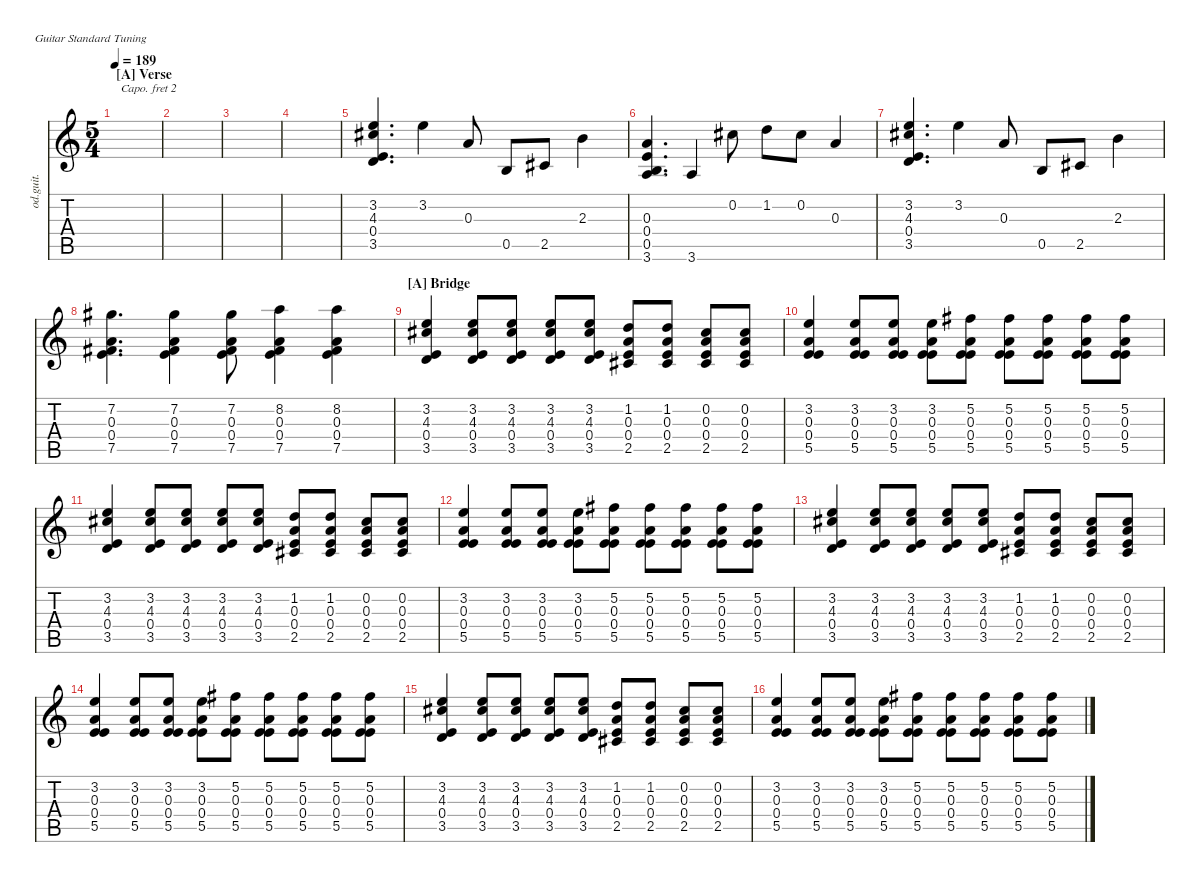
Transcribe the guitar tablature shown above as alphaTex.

\defaultSystemsLayout 4
\hideDynamics
\bracketExtendMode nobrackets
\track ("Overdriven Guitar" "od.guit.") {instrument overdrivenguitar}
\staff {score tabs}
\capo 2
\tuning (E4 B3 G3 D3 A2 E2)
\ts (5 4)
\section ("A" "Verse")
\tempo 189
\clef g2
\ks aminor
|
|
|
|
(3.5 4.3{acc #} 3.2 0.4).4{d} 3.2.4 0.3.8 0.5.8 2.5{acc #}.8 2.3.4 |
(3.6 0.5 0.4 0.3).4{d} 3.6.4 0.2{acc #}.8 1.2.8 0.2{acc #}.8 0.3.4 |
(3.5 4.3{acc #} 3.2 0.4).4{d} 3.2.4 0.3.8 0.5.8 2.5{acc #}.8 2.3.4 |
(7.2{acc #} 0.3 0.4 7.5{acc #}).4{d} (7.2{acc #} 0.3 0.4 7.5{acc #}).4 (7.2{acc #} 0.3 0.4 7.5{acc #}).8 (8.2 0.3 0.4 7.5{acc #}).4 (8.2 0.3 0.4 7.5{acc #}).4 |
\section ("A" "Bridge")
(3.5 0.4 4.3{acc #} 3.2).4 (3.5 0.4 4.3{acc #} 3.2).8 (3.5 0.4 4.3{acc #} 3.2).8 (3.5 0.4 4.3{acc #} 3.2).8 (3.5 0.4 4.3{acc #} 3.2).8 (2.5{acc #} 1.2 0.3 0.4).8 (1.2 0.3 0.4 2.5{acc #}).8 (0.2{acc #} 0.3 0.4 2.5{acc #}).8 (0.2{acc #} 0.3 0.4 2.5{acc #}).8 |
(5.5 3.2 0.3 0.4).4 (5.5 3.2 0.3 0.4).8 (5.5 3.2 0.3 0.4).8 (5.5 3.2 0.3 0.4).8 (5.5 5.2{acc #} 0.3 0.4).8 (5.5 5.2{acc #} 0.4 0.3).8 (5.5 0.3 5.2{acc #} 0.4).8 (5.5 0.3 5.2{acc #} 0.4).8 (5.5 5.2{acc #} 0.3 0.4).8 |
(3.5 0.4 4.3{acc #} 3.2).4 (3.5 0.4 4.3{acc #} 3.2).8 (3.5 0.4 4.3{acc #} 3.2).8 (3.5 0.4 4.3{acc #} 3.2).8 (3.5 0.4 4.3{acc #} 3.2).8 (2.5{acc #} 1.2 0.3 0.4).8 (1.2 0.3 0.4 2.5{acc #}).8 (0.2{acc #} 0.3 0.4 2.5{acc #}).8 (0.2{acc #} 0.3 0.4 2.5{acc #}).8 |
(5.5 3.2 0.3 0.4).4 (5.5 3.2 0.3 0.4).8 (5.5 3.2 0.3 0.4).8 (5.5 3.2 0.3 0.4).8 (5.5 5.2{acc #} 0.3 0.4).8 (5.5 5.2{acc #} 0.4 0.3).8 (5.5 0.3 5.2{acc #} 0.4).8 (5.5 0.3 5.2{acc #} 0.4).8 (5.5 5.2{acc #} 0.3 0.4).8 |
(3.5 0.4 4.3{acc #} 3.2).4 (3.5 0.4 4.3{acc #} 3.2).8 (3.5 0.4 4.3{acc #} 3.2).8 (3.5 0.4 4.3{acc #} 3.2).8 (3.5 0.4 4.3{acc #} 3.2).8 (2.5{acc #} 1.2 0.3 0.4).8 (1.2 0.3 0.4 2.5{acc #}).8 (0.2{acc #} 0.3 0.4 2.5{acc #}).8 (0.2{acc #} 0.3 0.4 2.5{acc #}).8 |
(5.5 3.2 0.3 0.4).4 (5.5 3.2 0.3 0.4).8 (5.5 3.2 0.3 0.4).8 (5.5 3.2 0.3 0.4).8 (5.5 5.2{acc #} 0.3 0.4).8 (5.5 5.2{acc #} 0.4 0.3).8 (5.5 0.3 5.2{acc #} 0.4).8 (5.5 0.3 5.2{acc #} 0.4).8 (5.5 5.2{acc #} 0.3 0.4).8 |
(3.5 0.4 4.3{acc #} 3.2).4 (3.5 0.4 4.3{acc #} 3.2).8 (3.5 0.4 4.3{acc #} 3.2).8 (3.5 0.4 4.3{acc #} 3.2).8 (3.5 0.4 4.3{acc #} 3.2).8 (2.5{acc #} 1.2 0.3 0.4).8 (1.2 0.3 0.4 2.5{acc #}).8 (0.2{acc #} 0.3 0.4 2.5{acc #}).8 (0.2{acc #} 0.3 0.4 2.5{acc #}).8 |
(5.5 3.2 0.3 0.4).4 (5.5 3.2 0.3 0.4).8 (5.5 3.2 0.3 0.4).8 (5.5 3.2 0.3 0.4).8 (5.5 5.2{acc #} 0.3 0.4).8 (5.5 5.2{acc #} 0.4 0.3).8 (5.5 0.3 5.2{acc #} 0.4).8 (5.5 0.3 5.2{acc #} 0.4).8 (5.5 5.2{acc #} 0.3 0.4).8
